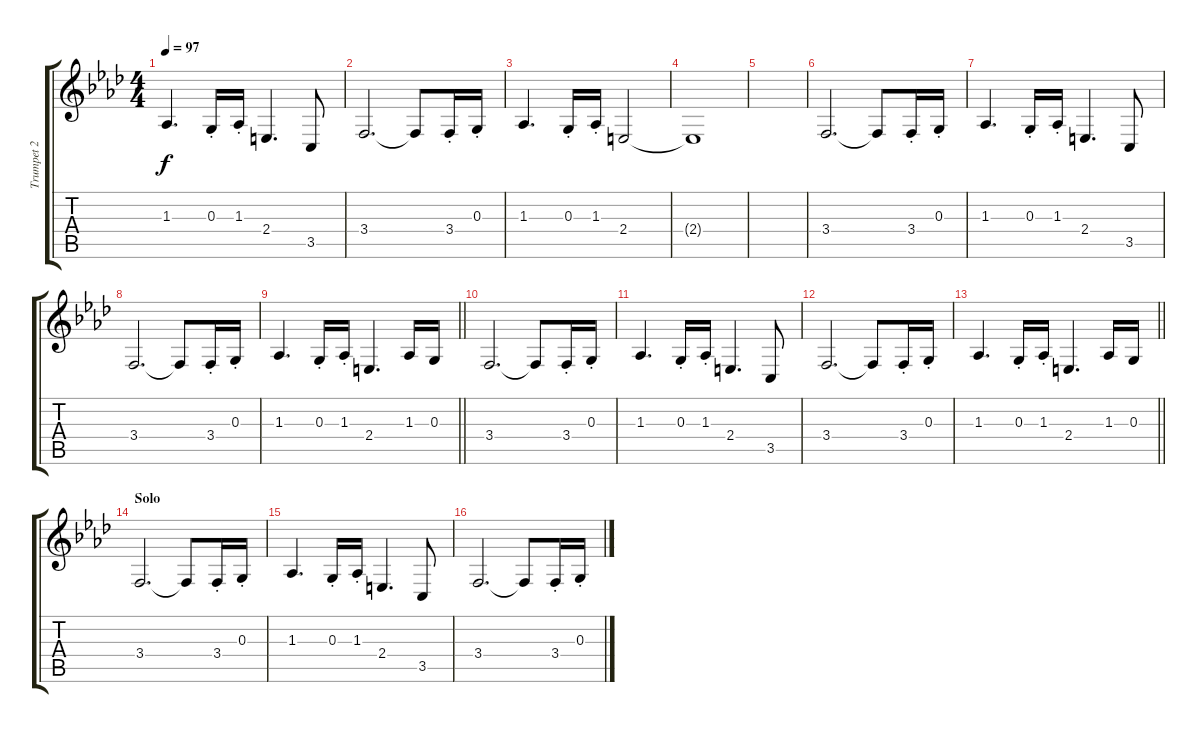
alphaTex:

\track ("Trumpet 2" "Trumpet 2") {instrument trumpet}
\staff {score tabs}
\tuning (E4 B3 G3 D3 A2 E2) {hide}
\ts (4 4)
\tempo 97
\clef g2
\ks fminor
1.3.4{d dy f} 0.3{st}.16 1.3{st}.16 2.4.4{d} 3.5.8 |
3.4.2{d} 3.4{t}.8 3.4{st}.16 0.3{st}.16 |
1.3.4{d} 0.3{st}.16 1.3{st}.16 2.4.2 |
2.4{t}.1 |
|
3.4.2{d} 3.4{t}.8 3.4{st}.16 0.3{st}.16 |
1.3.4{d} 0.3{st}.16 1.3{st}.16 2.4.4{d} 3.5.8 |
3.4.2{d} 3.4{t}.8 3.4{st}.16 0.3{st}.16 |
\barLineRight lightlight
1.3.4{d} 0.3{st}.16 1.3{st}.16 2.4.4{d} 1.3.16 0.3.16 |
3.4.2{d} 3.4{t}.8 3.4{st}.16 0.3{st}.16 |
1.3.4{d} 0.3{st}.16 1.3{st}.16 2.4.4{d} 3.5.8 |
3.4.2{d} 3.4{t}.8 3.4{st}.16 0.3{st}.16 |
\barLineRight lightlight
1.3.4{d} 0.3{st}.16 1.3{st}.16 2.4.4{d} 1.3.16 0.3.16 |
\section ("" "Solo")
3.4.2{d} 3.4{t}.8 3.4{st}.16 0.3{st}.16 |
1.3.4{d} 0.3{st}.16 1.3{st}.16 2.4.4{d} 3.5.8 |
3.4.2{d} 3.4{t}.8 3.4{st}.16 0.3{st}.16
